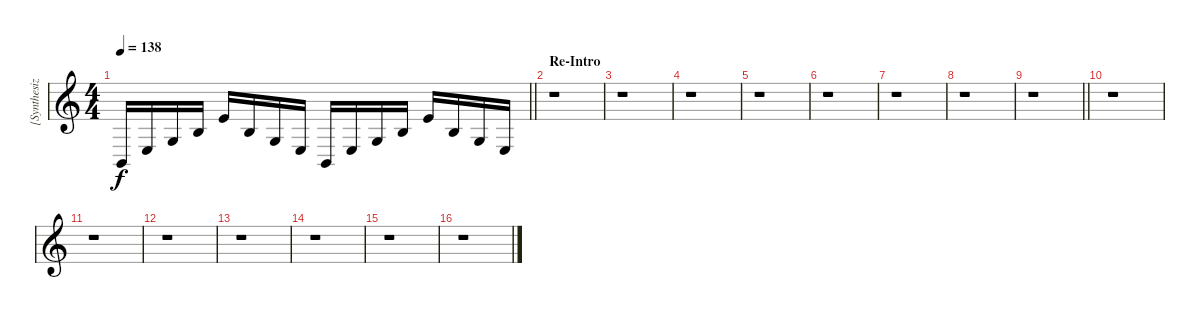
\track ("[Synthesizer: RH]" "[Synthesiz") {instrument lead2sawtooth}
\staff {score}
\tuning (E4 B3 G3 D3 A2 E2) {hide}
\ts (4 4)
\tempo 138
\clef g2
\barLineRight lightlight
\ks c
2.5.16{dy f} 2.4.16 0.3.16 4.3.16 5.2.16 4.3.16 0.3.16 2.4.16 2.5.16 2.4.16 0.3.16 4.3.16 5.2.16 4.3.16 0.3.16 2.4.16 |
\section ("" "Re-Intro")
r.1 |
r.1 |
r.1 |
r.1 |
r.1 |
r.1 |
r.1 |
\barLineRight lightlight
r.1 |
r.1 |
r.1 |
r.1 |
r.1 |
r.1 |
r.1 |
r.1
